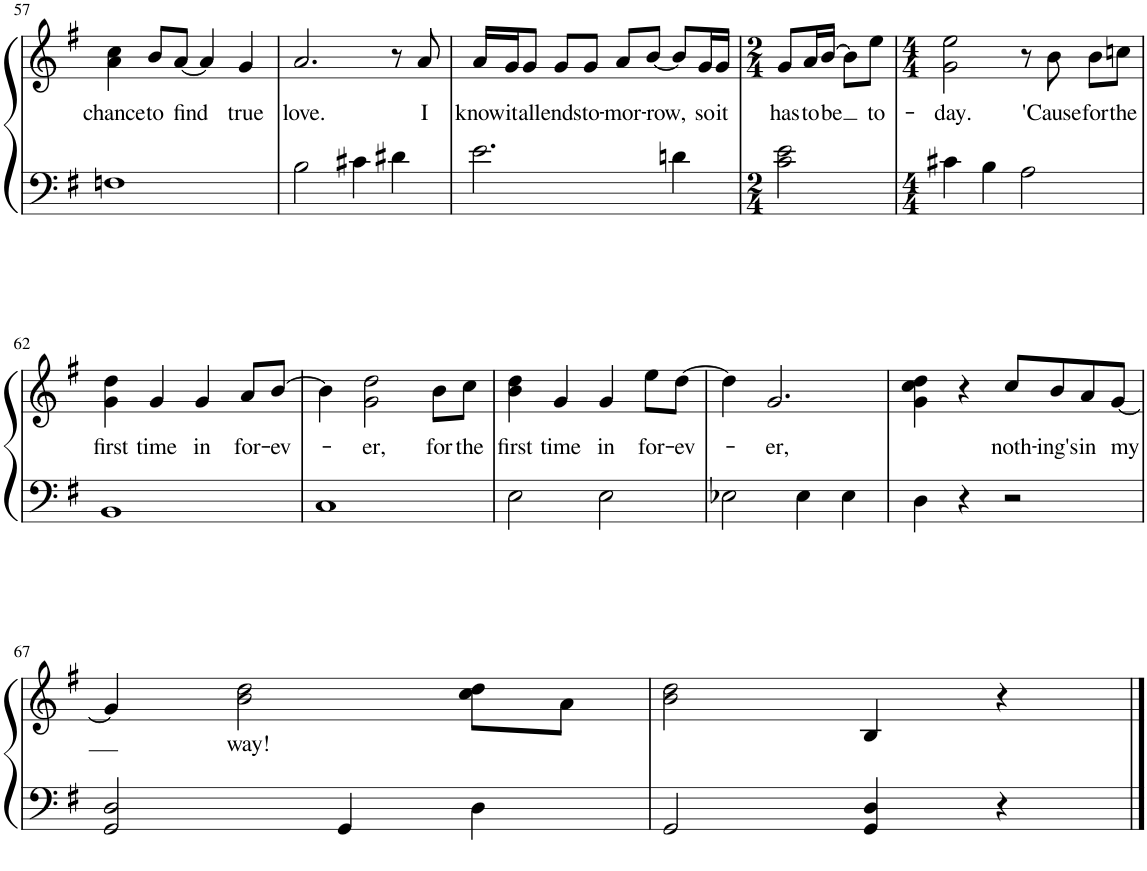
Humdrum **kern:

**kern	**kern	**text
*part1	*part1	*part1
*staff2	*staff1	*staff1
*I"Piano	*	*
*I'Pno.	*	*
!!LO:PB:g=z
*clefF4	*clefG2	*
*k[f#]	*k[f#]	*
*M4/4	*M4/4	*
=57	=57	=57
!	!	!LO:LY:b
1Fn	4a\ 4cc\	chance
!	!	!LO:LY:b
.	8b/L	to
!	!	!LO:LY:b
.	[8a/J	find
.	4a/]	.
!	!	!LO:LY:b
.	4g/	true
=58	=58	=58
!	!	!LO:LY:b
2B\	2.a/	love.
4c#X\	.	.
4d#X\	8r	.
!	!	!LO:LY:b
.	8a/	I
=59	=59	=59
!	!	!LO:LY:b
2.e\	16a/LL	know
!	!	!LO:LY:b
.	16g/J	it
!	!	!LO:LY:b
.	8g/J	all
!	!	!LO:LY:b
.	8g/L	ends
!	!	!LO:LY:b
.	8g/J	to-
!	!	!LO:LY:b
.	8a/L	-mor-
!	!	!LO:LY:b
.	[8b/J	-row,
4dn\	8b/L]	.
!	!	!LO:LY:b
.	16g/L	so
!	!	!LO:LY:b
.	16g/JJ	it
=60	=60	=60
*M2/4	*M2/4	*
!	!	!LO:LY:b
2c\ 2e\	8g/L	has
!	!	!LO:LY:b
.	16a/L	to
!	!	!LO:LY:b
.	[16b/JJ	be
.	8b\L]	.
!	!	!LO:LY:b
.	8ee\J	to-
=61	=61	=61
*M4/4	*M4/4	*
!	!	!LO:LY:b
4c#X\	2g\ 2ee\	-day.
4B\	.	.
2A\	8r	.
!	!	!LO:LY:b
.	8b\	'Cause
!	!	!LO:LY:b
.	8b\L	for
!	!	!LO:LY:b
.	8ccn\J	the
!!LO:LB:g=z
=62	=62	=62
!	!	!LO:LY:b
1BB	4g\ 4dd\	first
!	!	!LO:LY:b
.	4g/	time
!	!	!LO:LY:b
.	4g/	in
!	!	!LO:LY:b
.	8a/L	for-
!	!	!LO:LY:b
.	[8b/J	-ev-
=63	=63	=63
1C	4b\]	.
!	!	!LO:LY:b
.	2g\ 2dd\	-er,
!	!	!LO:LY:b
.	8b\L	for
!	!	!LO:LY:b
.	8cc\J	the
=64	=64	=64
!	!	!LO:LY:b
2E\	4b\ 4dd\	first
!	!	!LO:LY:b
.	4g/	time
!	!	!LO:LY:b
2E\	4g/	in
!	!	!LO:LY:b
.	8ee\L	for-
!	!	!LO:LY:b
.	[8dd\J	-ev-
=65	=65	=65
2E-X\	4dd\]	.
!	!	!LO:LY:b
.	2.g/	-er,
4E-\	.	.
4E-\	.	.
=66	=66	=66
4D\	4g\ 4cc\ 4dd\	.
4r	4r	.
!	!	!LO:LY:b
2r	8cc/L	noth-
!	!	!LO:LY:b
.	8b/	-ing's
!	!	!LO:LY:b
.	8a/	in
!	!	!LO:LY:b
.	[8g/J	my
!!LO:LB:g=z
=67	=67	=67
2GG/ 2D/	4g/]	.
!	!	!LO:LY:b
.	2b\ 2dd\	way!
4GG/	.	.
4D\	8cc\ 8dd\L	.
.	8a\J	.
=68	=68	=68
2GG/	2b\ 2dd\	.
4GG/ 4D/	4B/	.
4r	4r	.
==	==	==
*-	*-	*-
